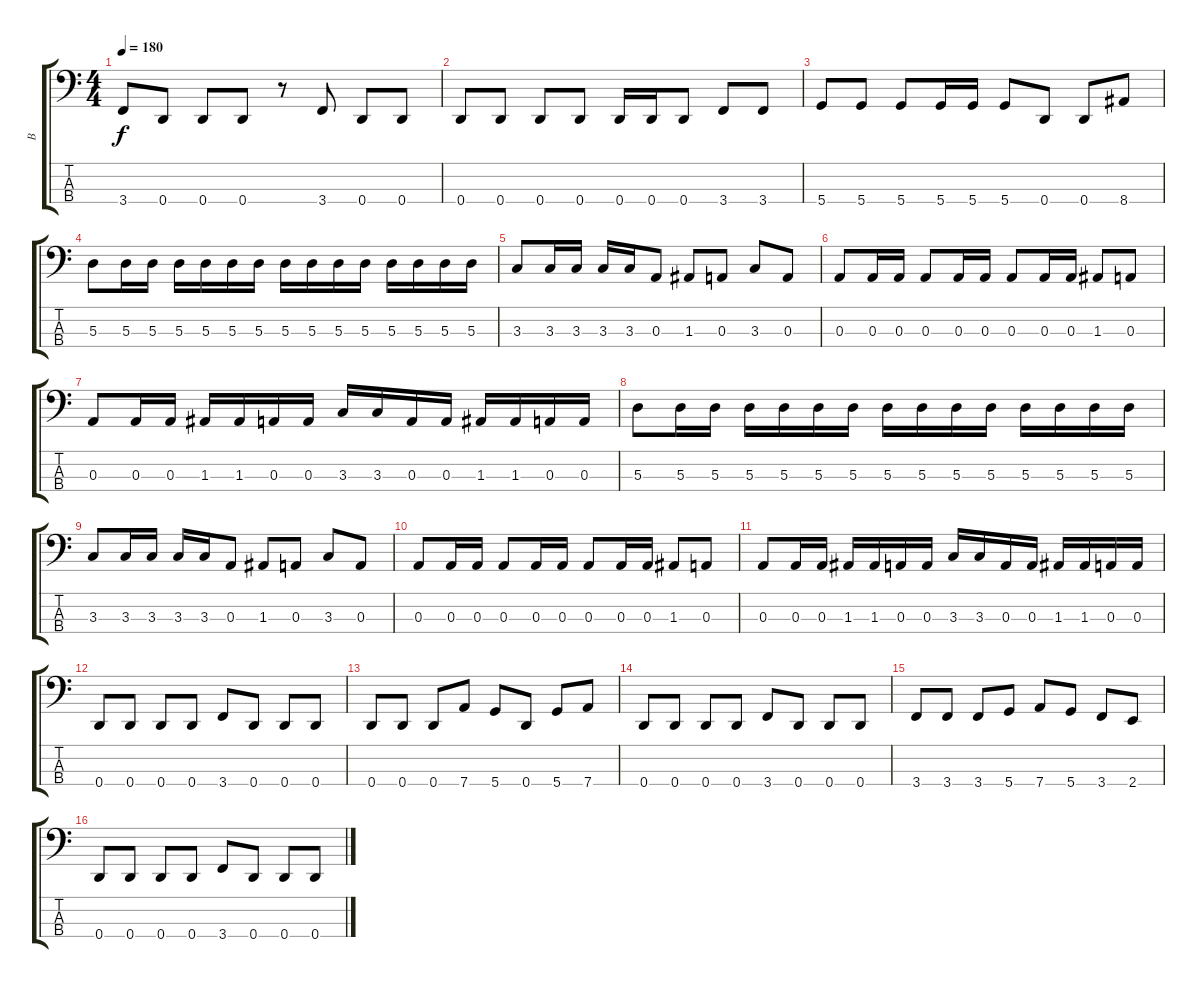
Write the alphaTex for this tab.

\track ("B" "B") {instrument electricbassfinger}
\staff {score tabs}
\tuning (G2 D2 A1 D1) {hide}
\ts (4 4)
\tempo 180
\clef f4
\ks c
3.4.8{dy f} 0.4.8 0.4.8 0.4.8 r.8 3.4.8 0.4.8 0.4.8 |
0.4.8 0.4.8 0.4.8 0.4.8 0.4.16 0.4.16 0.4.8 3.4.8 3.4.8 |
5.4.8 5.4.8 5.4.8 5.4.16 5.4.16 5.4.8 0.4.8 0.4.8 8.4.8 |
5.3.8 5.3.16 5.3.16 5.3.16 5.3.16 5.3.16 5.3.16 5.3.16 5.3.16 5.3.16 5.3.16 5.3.16 5.3.16 5.3.16 5.3.16 |
3.3.8 3.3.16 3.3.16 3.3.16 3.3.16 0.3.8 1.3.8 0.3.8 3.3.8 0.3.8 |
0.3.8 0.3.16 0.3.16 0.3.8 0.3.16 0.3.16 0.3.8 0.3.16 0.3.16 1.3.8 0.3.8 |
0.3.8 0.3.16 0.3.16 1.3.16 1.3.16 0.3.16 0.3.16 3.3.16 3.3.16 0.3.16 0.3.16 1.3.16 1.3.16 0.3.16 0.3.16 |
5.3.8 5.3.16 5.3.16 5.3.16 5.3.16 5.3.16 5.3.16 5.3.16 5.3.16 5.3.16 5.3.16 5.3.16 5.3.16 5.3.16 5.3.16 |
3.3.8 3.3.16 3.3.16 3.3.16 3.3.16 0.3.8 1.3.8 0.3.8 3.3.8 0.3.8 |
0.3.8 0.3.16 0.3.16 0.3.8 0.3.16 0.3.16 0.3.8 0.3.16 0.3.16 1.3.8 0.3.8 |
0.3.8 0.3.16 0.3.16 1.3.16 1.3.16 0.3.16 0.3.16 3.3.16 3.3.16 0.3.16 0.3.16 1.3.16 1.3.16 0.3.16 0.3.16 |
0.4.8 0.4.8 0.4.8 0.4.8 3.4.8 0.4.8 0.4.8 0.4.8 |
0.4.8 0.4.8 0.4.8 7.4.8 5.4.8 0.4.8 5.4.8 7.4.8 |
0.4.8 0.4.8 0.4.8 0.4.8 3.4.8 0.4.8 0.4.8 0.4.8 |
3.4.8 3.4.8 3.4.8 5.4.8 7.4.8 5.4.8 3.4.8 2.4.8 |
0.4.8 0.4.8 0.4.8 0.4.8 3.4.8 0.4.8 0.4.8 0.4.8
